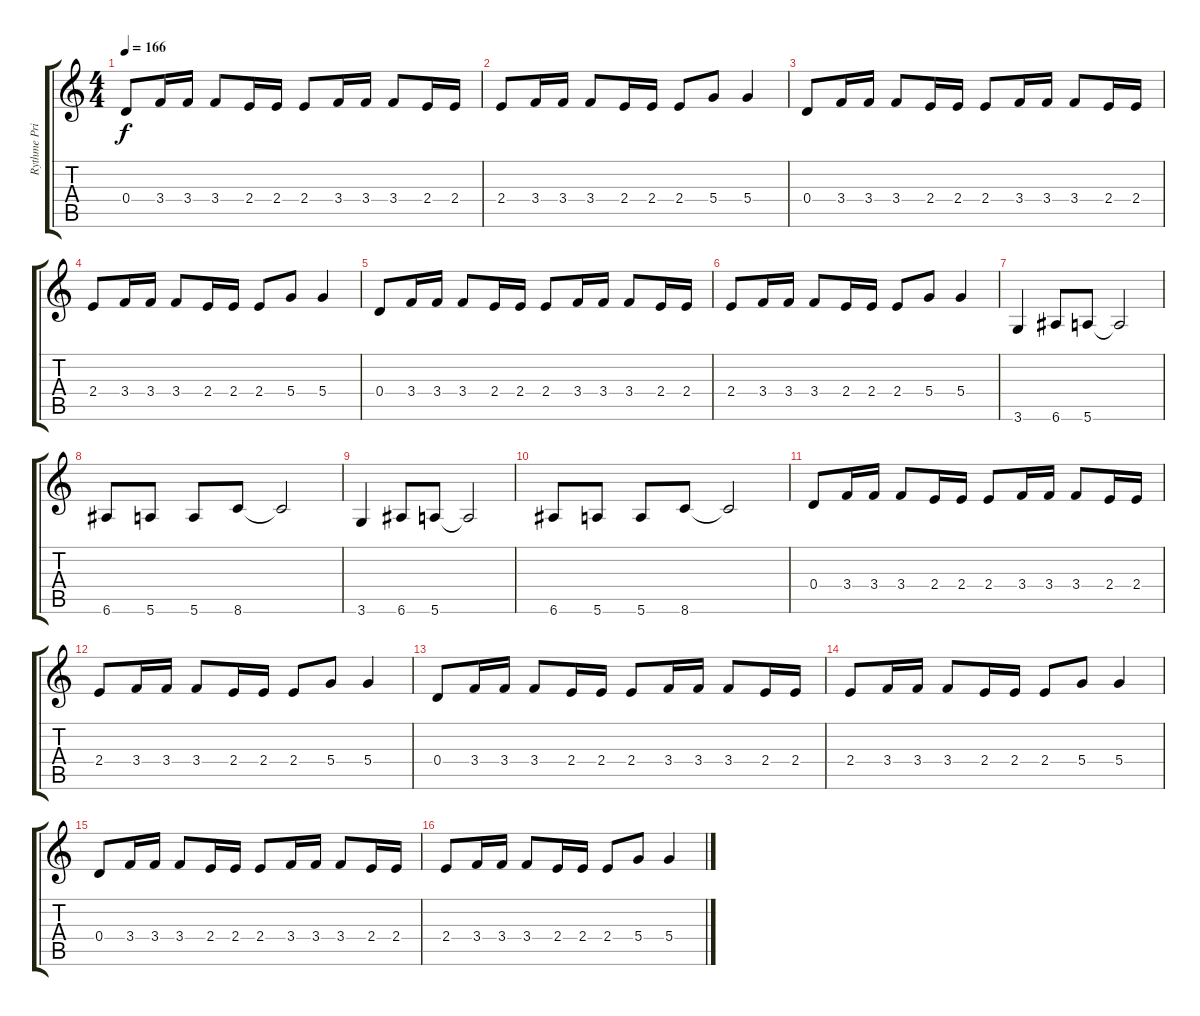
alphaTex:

\track ("Rythme Principal" "Rythme Pri") {instrument distortionguitar}
\staff {score tabs}
\tuning (E4 B3 G3 D3 A2 E2) {hide}
\ts (4 4)
\tempo 166
\clef g2
\ks c
0.4.8{dy f} 3.4.16 3.4.16 3.4.8 2.4.16 2.4.16 2.4.8 3.4.16 3.4.16 3.4.8 2.4.16 2.4.16 |
2.4.8 3.4.16 3.4.16 3.4.8 2.4.16 2.4.16 2.4.8 5.4.8 5.4.4 |
0.4.8 3.4.16 3.4.16 3.4.8 2.4.16 2.4.16 2.4.8 3.4.16 3.4.16 3.4.8 2.4.16 2.4.16 |
2.4.8 3.4.16 3.4.16 3.4.8 2.4.16 2.4.16 2.4.8 5.4.8 5.4.4 |
0.4.8 3.4.16 3.4.16 3.4.8 2.4.16 2.4.16 2.4.8 3.4.16 3.4.16 3.4.8 2.4.16 2.4.16 |
2.4.8 3.4.16 3.4.16 3.4.8 2.4.16 2.4.16 2.4.8 5.4.8 5.4.4 |
3.6.4 6.6.8 5.6.8 5.6{t}.2 |
6.6.8 5.6.8 5.6.8 8.6.8 8.6{t}.2 |
3.6.4 6.6.8 5.6.8 5.6{t}.2 |
6.6.8 5.6.8 5.6.8 8.6.8 8.6{t}.2 |
0.4.8 3.4.16 3.4.16 3.4.8 2.4.16 2.4.16 2.4.8 3.4.16 3.4.16 3.4.8 2.4.16 2.4.16 |
2.4.8 3.4.16 3.4.16 3.4.8 2.4.16 2.4.16 2.4.8 5.4.8 5.4.4 |
0.4.8 3.4.16 3.4.16 3.4.8 2.4.16 2.4.16 2.4.8 3.4.16 3.4.16 3.4.8 2.4.16 2.4.16 |
2.4.8 3.4.16 3.4.16 3.4.8 2.4.16 2.4.16 2.4.8 5.4.8 5.4.4 |
0.4.8 3.4.16 3.4.16 3.4.8 2.4.16 2.4.16 2.4.8 3.4.16 3.4.16 3.4.8 2.4.16 2.4.16 |
2.4.8 3.4.16 3.4.16 3.4.8 2.4.16 2.4.16 2.4.8 5.4.8 5.4.4
